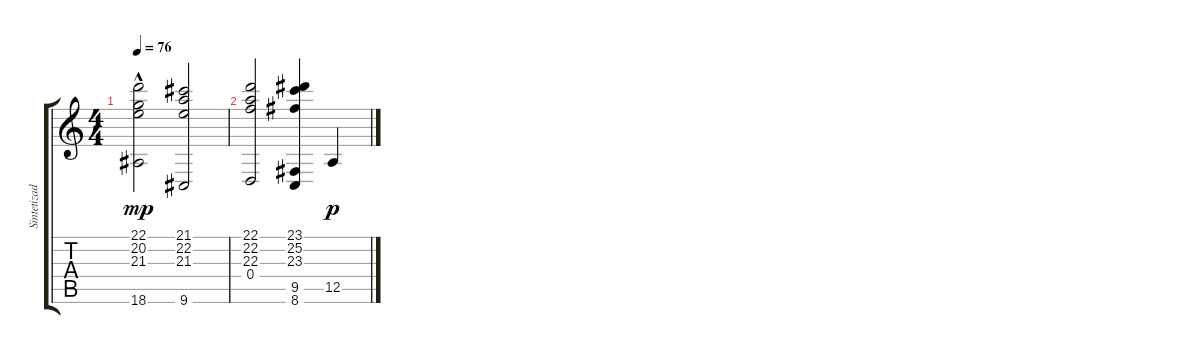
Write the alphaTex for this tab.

\track ("Sintetizador" "Sintetizad") {instrument stringensemble1}
\staff {score tabs}
\tuning (E4 B3 G3 D3 A2 E2) {hide}
\ts (4 4)
\tempo 76
\clef g2
\ks c
(22.1 20.2 21.3 18.6{hac}).2{dy mp} (21.1 22.2 21.3 9.6).2 |
(22.1 22.2 22.3 0.4).2 (23.1 25.2 23.3 9.5 8.6).4 12.5.4{dy p}
